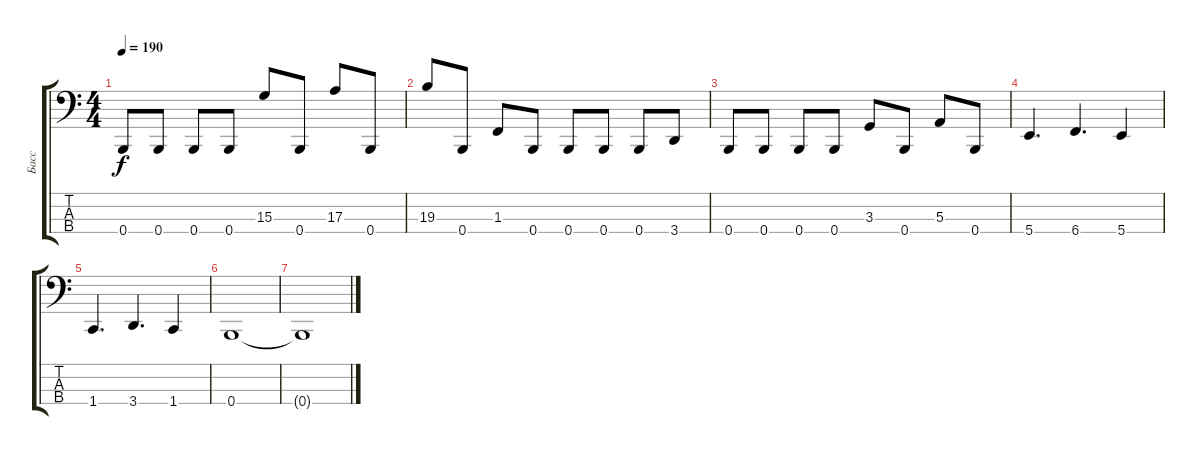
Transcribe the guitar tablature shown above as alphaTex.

\track ("Басс" "Басс") {instrument electricbassfinger}
\staff {score tabs}
\tuning (D2 A1 E1 B0) {hide}
\ts (4 4)
\tempo 190
\clef f4
\ks c
0.4.8{dy f} 0.4.8 0.4.8 0.4.8 15.3.8 0.4.8 17.3.8 0.4.8 |
19.3.8 0.4.8 1.3.8 0.4.8 0.4.8 0.4.8 0.4.8 3.4.8 |
0.4.8 0.4.8 0.4.8 0.4.8 3.3.8 0.4.8 5.3.8 0.4.8 |
5.4.4{d} 6.4.4{d} 5.4.4 |
1.4.4{d} 3.4.4{d} 1.4.4 |
0.4.1 |
0.4{t}.1
